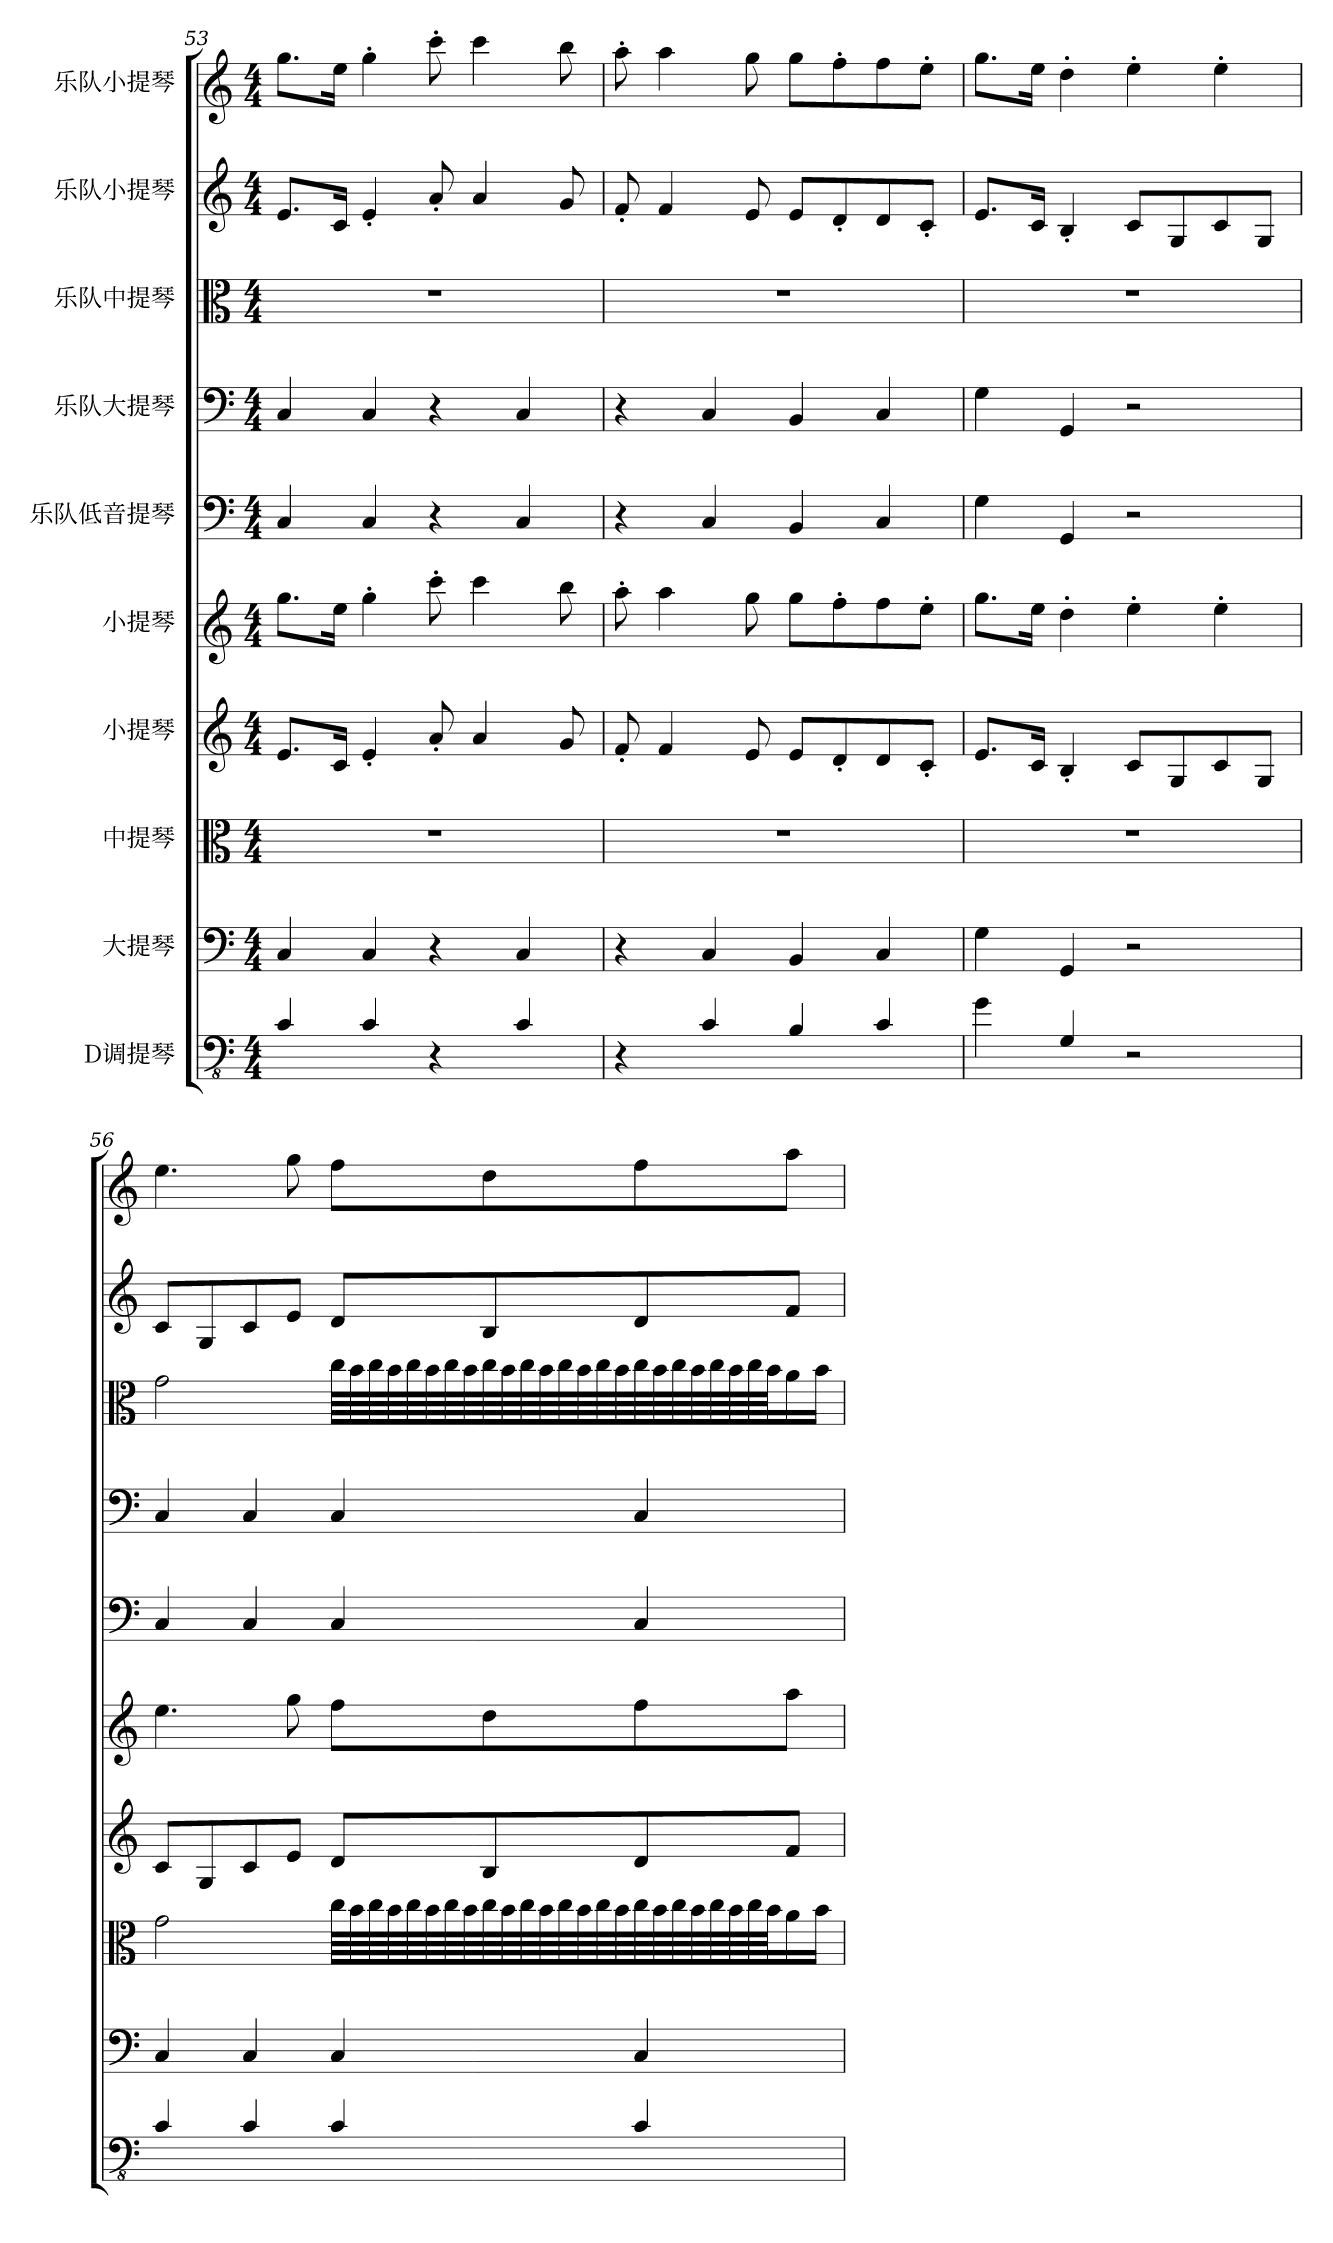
**kern	**kern	**kern	**kern	**kern	**kern	**kern	**kern	**kern	**kern
*part10	*part9	*part8	*part7	*part6	*part5	*part4	*part3	*part2	*part1
*staff10	*staff9	*staff8	*staff7	*staff6	*staff5	*staff4	*staff3	*staff2	*staff1
*I"D调提琴	*I"大提琴	*I"中提琴	*I"小提琴	*I"小提琴	*I"乐队低音提琴	*I"乐队大提琴	*I"乐队中提琴	*I"乐队小提琴	*I"乐队小提琴
!!LO:PB:g=z
*clefFv4	*clefF4	*clefC3	*clefG2	*clefG2	*clefF4	*clefF4	*clefC3	*clefG2	*clefG2
*ITrd7c12	*	*	*	*	*ITrd7c12	*	*	*	*
*k[]	*k[]	*k[]	*k[]	*k[]	*k[]	*k[]	*k[]	*k[]	*k[]
*M4/4	*M4/4	*M4/4	*M4/4	*M4/4	*M4/4	*M4/4	*M4/4	*M4/4	*M4/4
=53	=53	=53	=53	=53	=53	=53	=53	=53	=53
4CC/	4C/	1r	8.e/L	8.gg\L	4CC/	4C/	1r	8.e/L	8.gg\L
.	.	.	16c/Jk	16ee\Jk	.	.	.	16c/Jk	16ee\Jk
4CC/	4C/	.	4e'/	4gg'\	4CC/	4C/	.	4e'/	4gg'\
4r	4r	.	8a'/	8ccc'\	4r	4r	.	8a'/	8ccc'\
.	.	.	4a/	4ccc\	.	.	.	4a/	4ccc\
4CC/	4C/	.	.	.	4CC/	4C/	.	.	.
.	.	.	8g/	8bb\	.	.	.	8g/	8bb\
=54	=54	=54	=54	=54	=54	=54	=54	=54	=54
4r	4r	1r	8f'/	8aa'\	4r	4r	1r	8f'/	8aa'\
.	.	.	4f/	4aa\	.	.	.	4f/	4aa\
4CC/	4C/	.	.	.	4CC/	4C/	.	.	.
.	.	.	8e/	8gg\	.	.	.	8e/	8gg\
4BBB/	4BB/	.	8e/L	8gg\L	4BBB/	4BB/	.	8e/L	8gg\L
.	.	.	8d'/	8ff'\	.	.	.	8d'/	8ff'\
4CC/	4C/	.	8d/	8ff\	4CC/	4C/	.	8d/	8ff\
.	.	.	8c'/J	8ee'\J	.	.	.	8c'/J	8ee'\J
=55	=55	=55	=55	=55	=55	=55	=55	=55	=55
4GG\	4G\	1r	8.e/L	8.gg\L	4GG\	4G\	1r	8.e/L	8.gg\L
.	.	.	16c/Jk	16ee\Jk	.	.	.	16c/Jk	16ee\Jk
4GGG/	4GG/	.	4B'/	4dd'\	4GGG/	4GG/	.	4B'/	4dd'\
2r	2r	.	8c/L	4ee'\	2r	2r	.	8c/L	4ee'\
.	.	.	8G/	.	.	.	.	8G/	.
.	.	.	8c/	4ee'\	.	.	.	8c/	4ee'\
.	.	.	8G/J	.	.	.	.	8G/J	.
!!LO:PB:g=z
=56	=56	=56	=56	=56	=56	=56	=56	=56	=56
4CC/	4C/	2g\	8c/L	4.ee\	4CC/	4C/	2g\	8c/L	4.ee\
.	.	.	8G/	.	.	.	.	8G/	.
4CC/	4C/	.	8c/	.	4CC/	4C/	.	8c/	.
.	.	.	8e/J	8gg\	.	.	.	8e/J	8gg\
4CC/	4C/	64cc\LLLL	8d/L	8ff\L	4CC/	4C/	64cc\LLLL	8d/L	8ff\L
.	.	64b\	.	.	.	.	64b\	.	.
.	.	64cc\	.	.	.	.	64cc\	.	.
.	.	64b\	.	.	.	.	64b\	.	.
.	.	64cc\	.	.	.	.	64cc\	.	.
.	.	64b\	.	.	.	.	64b\	.	.
.	.	64cc\	.	.	.	.	64cc\	.	.
.	.	64b\	.	.	.	.	64b\	.	.
.	.	64cc\	8B/	8dd\	.	.	64cc\	8B/	8dd\
.	.	64b\	.	.	.	.	64b\	.	.
.	.	64cc\	.	.	.	.	64cc\	.	.
.	.	64b\	.	.	.	.	64b\	.	.
.	.	64cc\	.	.	.	.	64cc\	.	.
.	.	64b\	.	.	.	.	64b\	.	.
.	.	64cc\	.	.	.	.	64cc\	.	.
.	.	64b\	.	.	.	.	64b\	.	.
4CC/	4C/	64cc\	8d/	8ff\	4CC/	4C/	64cc\	8d/	8ff\
.	.	64b\	.	.	.	.	64b\	.	.
.	.	64cc\	.	.	.	.	64cc\	.	.
.	.	64b\	.	.	.	.	64b\	.	.
.	.	64cc\	.	.	.	.	64cc\	.	.
.	.	64b\	.	.	.	.	64b\	.	.
.	.	64cc\	.	.	.	.	64cc\	.	.
.	.	64b\JJ	.	.	.	.	64b\JJ	.	.
.	.	16a\	8f/J	8aa\J	.	.	16a\	8f/J	8aa\J
.	.	16b\JJ	.	.	.	.	16b\JJ	.	.
=	=	=	=	=	=	=	=	=	=
*-	*-	*-	*-	*-	*-	*-	*-	*-	*-
